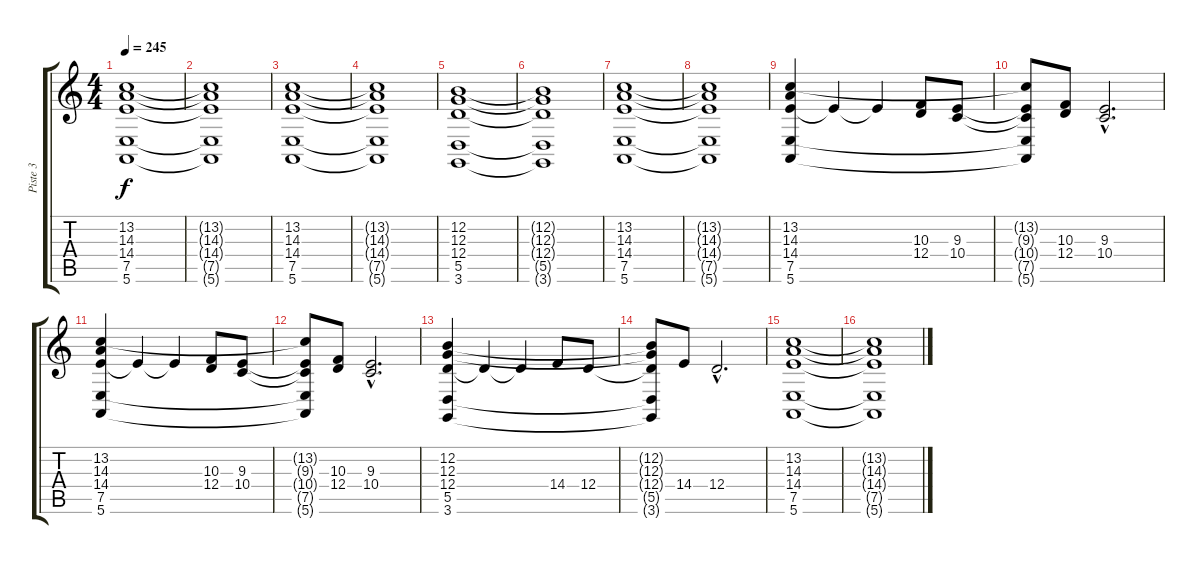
\track ("Piste 3" "Piste 3") {instrument drawbarorgan}
\staff {score tabs}
\tuning (E4 B3 G3 D3 A2 E2) {hide}
\ts (4 4)
\tempo 245
\tempo 144
\tempo 245
\clef g2
\ks c
(13.2 14.3 14.4 7.5 5.6).1{dy f instrument drawbarorgan} |
(13.2{t} 14.3{t} 14.4{t} 7.5{t} 5.6{t}).1 |
(13.2 14.3 14.4 7.5 5.6).1 |
(13.2{t} 14.3{t} 14.4{t} 7.5{t} 5.6{t}).1 |
(12.2 12.3 12.4 5.5 3.6).1 |
(12.2{t} 12.3{t} 12.4{t} 5.5{t} 3.6{t}).1 |
(13.2 14.3 14.4 7.5 5.6).1 |
(13.2{t} 14.3{t} 14.4{t} 7.5{t} 5.6{t}).1 |
(13.2 14.3 14.4 7.5 5.6).4 14.4{t}.4 14.4{t}.4 (10.3 12.4).8 (9.3 10.4).8 |
(13.2{t} 9.3{t} 10.4{t} 7.5{t} 5.6{t}).8 (10.3 12.4).8 (9.3{hac} 10.4{hac}).2{d} |
(13.2 14.3 14.4 7.5 5.6).4 14.4{t}.4 14.4{t}.4 (10.3 12.4).8 (9.3 10.4).8 |
(13.2{t} 9.3{t} 10.4{t} 7.5{t} 5.6{t}).8 (10.3 12.4).8 (9.3{hac} 10.4{hac}).2{d} |
(12.2 12.3 12.4 5.5 3.6).4 12.4{t}.4 12.4{t}.4 14.4.8 12.4.8 |
(12.2{t} 12.3{t} 12.4{t} 5.5{t} 3.6{t}).8 14.4.8 12.4{hac}.2{d} |
(13.2 14.3 14.4 7.5 5.6).1 |
(13.2{t} 14.3{t} 14.4{t} 7.5{t} 5.6{t}).1
